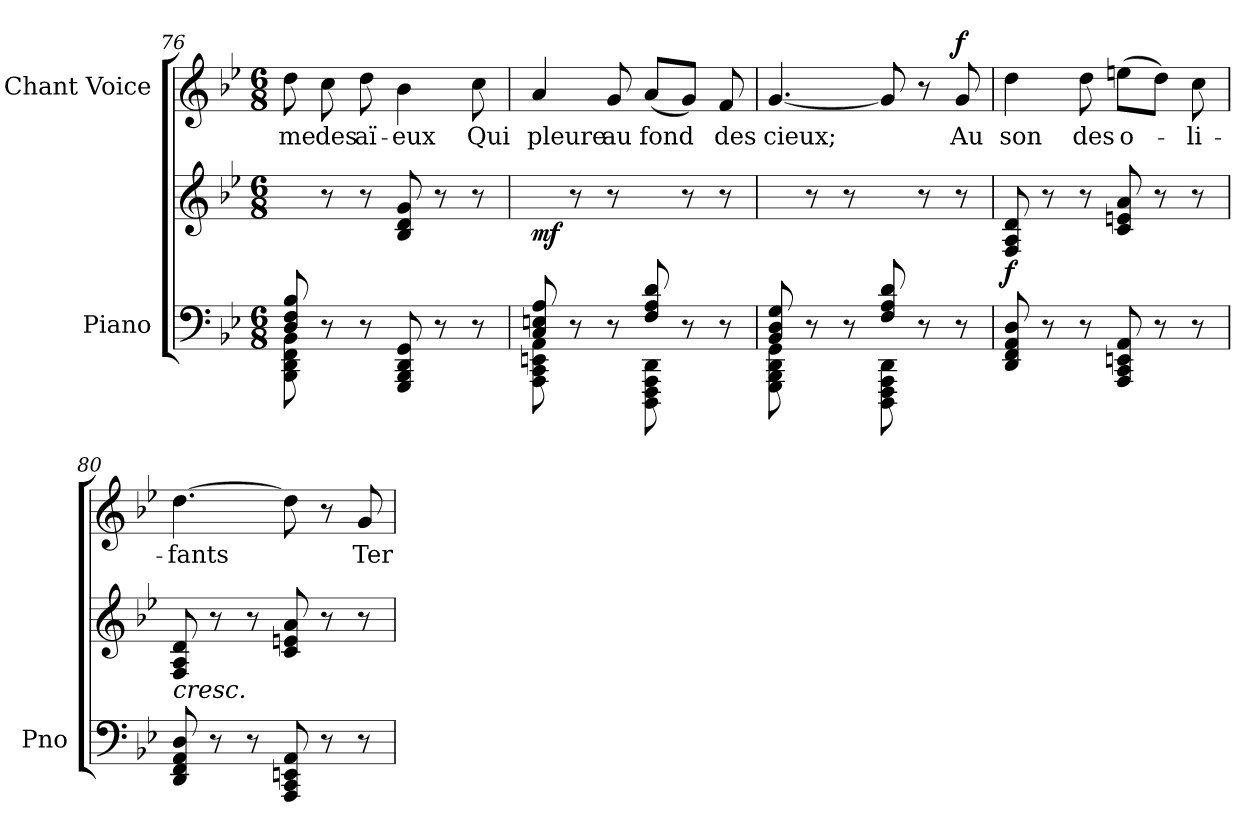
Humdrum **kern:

**kern	**kern	**dynam	**kern	**text	**dynam
*part2	*part2	*part2	*part1	*part1	*part1
*staff3	*staff2	*staff2/3	*staff1	*staff1	*staff1
*I"Piano	*	*	*I"Chant Voice	*	*
*I'Pno	*	*	*	*	*
*clefF4	*clefG2	*	*clefG2	*	*
*k[b-e-]	*k[b-e-]	*	*k[b-e-]	*	*
*M6/8	*M6/8	*	*M6/8	*	*
=76	=76	=76	=76	=76	=76
*^	*	*	*	*	*
!	!	!	!	!	!LO:LY:b	!
8D/ 8F/ 8B-/	8BBB-\ 8DD\ 8FF\ 8BB-\	8ryy	.	8dd\	-me	.
!	!	!	!	!	!LO:LY:b	!
2ryy	8r	8r	.	8cc\	des	.
!	!	!	!	!	!LO:LY:b	!
.	8r	8r	.	8dd\	aï-	.
!	!	!	!	!	!LO:LY:b	!
.	8GGG/ 8BBB-/ 8DD/ 8GG/	8B-/ 8d/ 8g/	.	4b-\	-eux	.
.	8r	8r	.	.	.	.
!	!	!	!	!	!LO:LY:b	!
8ryy	8r	8r	.	8cc\	Qui	.
=77	=77	=77	=77	=77	=77	=77
!	!	!	!LO:DY:b	!	!LO:LY:b	!
8C/ 8En/ 8A/	8AAA\ 8CC\ 8EEn\ 8AA\	8ryy	mf	4a/	pleure	.
4ryy	8r	8r	.	.	.	.
!	!	!	!	!	!LO:LY:b	!
.	8r	8r	.	8g/	au	.
!	!	!	!	!	!LO:LY:b	!
8F/ 8A/ 8d/	8DDD\ 8FFF\ 8AAA\ 8DD\	8ryy	.	(8a/L	fond	.
4ryy	8r	8r	.	8g/J)	.	.
!	!	!	!	!	!LO:LY:b	!
.	8r	8r	.	8f/	des	.
=78	=78	=78	=78	=78	=78	=78
!	!	!	!	!	!LO:LY:b	!
8BB-/ 8D/ 8G/	8GGG\ 8BBB-\ 8DD\ 8GG\	8ryy	.	[4.g/	cieux;	.
4ryy	8r	8r	.	.	.	.
.	8r	8r	.	.	.	.
8F/ 8A/ 8d/	8DDD\ 8FFF\ 8AAA\ 8DD\	8ryy	.	8g/]	.	.
4ryy	8r	8r	.	8r	.	.
!	!	!	!	!	!LO:LY:b	!LO:DY:a
.	8r	8r	.	8g/	Au	f
!!LO:PB:g=z
=79	=79	=79	=79	=79	=79	=79
!	!	!	!LO:DY:b	!	!LO:LY:b	!
*v	*v	*	*	*	*	*
8DD/ 8FF/ 8AA/ 8D/	8F/ 8A/ 8d/	f	4dd\	son	.
8r	8r	.	.	.	.
!	!	!	!	!LO:LY:b	!
8r	8r	.	8dd\	des	.
!	!	!	!	!LO:LY:b	!
8AAA/ 8CC/ 8EEn/ 8AA/	8c/ 8en/ 8a/	.	(8een\L	o-	.
8r	8r	.	8dd\J)	.	.
!	!	!	!	!LO:LY:b	!
8r	8r	.	8cc\	-li-	.
=80	=80	=80	=80	=80	=80
!	!LO:TX:b:i:t=cresc.	!	!	!	!
!	!	!	!	!LO:LY:b	!
8DD/ 8FF/ 8AA/ 8D/	8F/ 8A/ 8d/	.	[4.dd\	-fants	.
8r	8r	.	.	.	.
8r	8r	.	.	.	.
8AAA/ 8CC/ 8EEn/ 8AA/	8c/ 8en/ 8a/	.	8dd\]	.	.
8r	8r	.	8r	.	.
!	!	!	!	!LO:LY:b	!LO:DY:a
!	!	!	!	!	!LO:DY:n=1:a
8r	8r	.	8g/	Ter-	other-dynamics f
=	=	=	=	=	=
*-	*-	*-	*-	*-	*-
